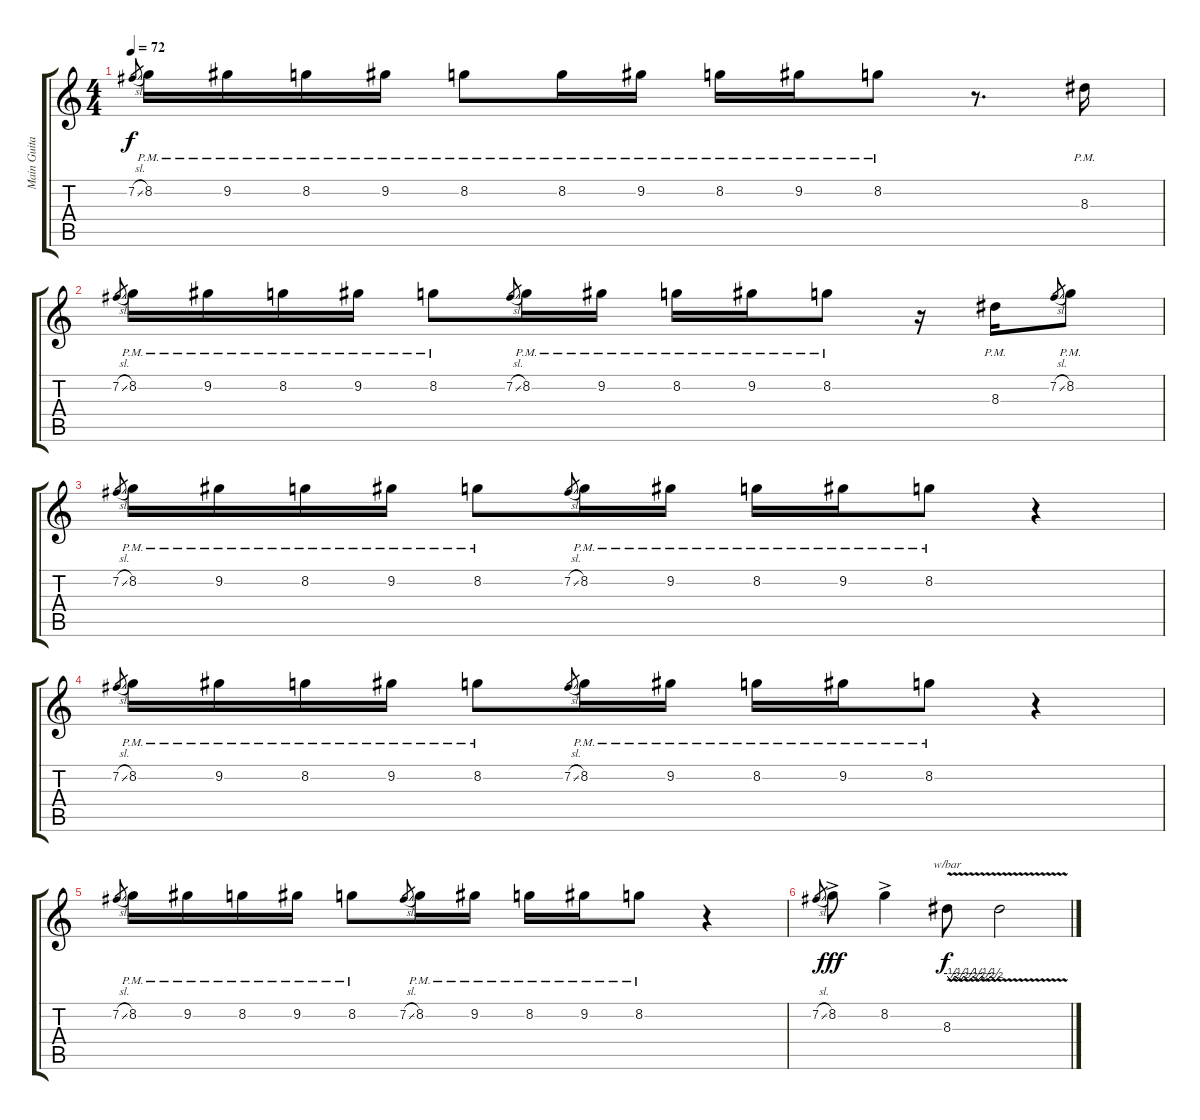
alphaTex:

\track ("Main Guitar" "Main Guita") {instrument electricguitarjazz}
\staff {score tabs}
\tuning (E4 B3 G3 D3 A2 E2) {hide}
\ts (4 4)
\tempo 72
\clef g2
\ks c
7.2{sl}.8{gr dy f} 8.2{pm}.16 9.2{pm}.16 8.2{pm}.16 9.2{pm}.16 8.2{pm}.8 8.2{pm}.16 9.2{pm}.16 8.2{pm}.16 9.2{pm}.16 8.2{pm}.8 r.8{d} 8.3{pm}.16 |
7.2{sl}.8{gr} 8.2{pm}.16 9.2{pm}.16 8.2{pm}.16 9.2{pm}.16 8.2{pm}.8 7.2{sl}.8{gr} 8.2{pm}.16 9.2{pm}.16 8.2{pm}.16 9.2{pm}.16 8.2{pm}.8 r.16 8.3{pm}.16 7.2{sl}.8{gr} 8.2{pm}.8 |
7.2{sl}.8{gr} 8.2{pm}.16 9.2{pm}.16 8.2{pm}.16 9.2{pm}.16 8.2{pm}.8 7.2{sl}.8{gr} 8.2{pm}.16 9.2{pm}.16 8.2{pm}.16 9.2{pm}.16 8.2{pm}.8 r.4 |
7.2{sl}.8{gr} 8.2{pm}.16 9.2{pm}.16 8.2{pm}.16 9.2{pm}.16 8.2{pm}.8 7.2{sl}.8{gr} 8.2{pm}.16 9.2{pm}.16 8.2{pm}.16 9.2{pm}.16 8.2{pm}.8 r.4 |
7.2{sl}.8{gr} 8.2{pm}.16 9.2{pm}.16 8.2{pm}.16 9.2{pm}.16 8.2{pm}.8 7.2{sl}.8{gr} 8.2{pm}.16 9.2{pm}.16 8.2{pm}.16 9.2{pm}.16 8.2{pm}.8 r.4 |
7.2{sl}.8{gr} 8.2{ac}.8{dy fff} 8.2{ac}.4 8.3{v}.8{tbe (custom default 0 0 5 -2 9 0 15 -2 19 0 25 -2 30 0 34 -2 40 0 45 -2 50 0 55 -2 60 0) dy f} 8.3{t}.2
